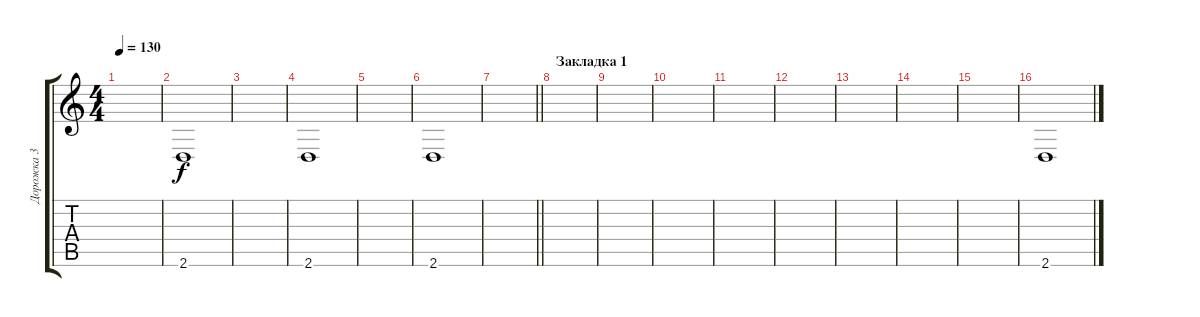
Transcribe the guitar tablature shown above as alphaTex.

\track ("Дорожка 3" "Дорожка 3") {instrument acousticguitarsteel}
\staff {score tabs}
\tuning (D4 A3 F3 C3 G2 C2) {hide}
\ts (4 4)
\tempo 130
\clef g2
\ks c
|
2.6.1 |
|
2.6.1 |
|
2.6.1 |
\barLineRight lightlight
|
\section ("" "Закладка 1")
|
|
|
|
|
|
|
|
2.6.1
